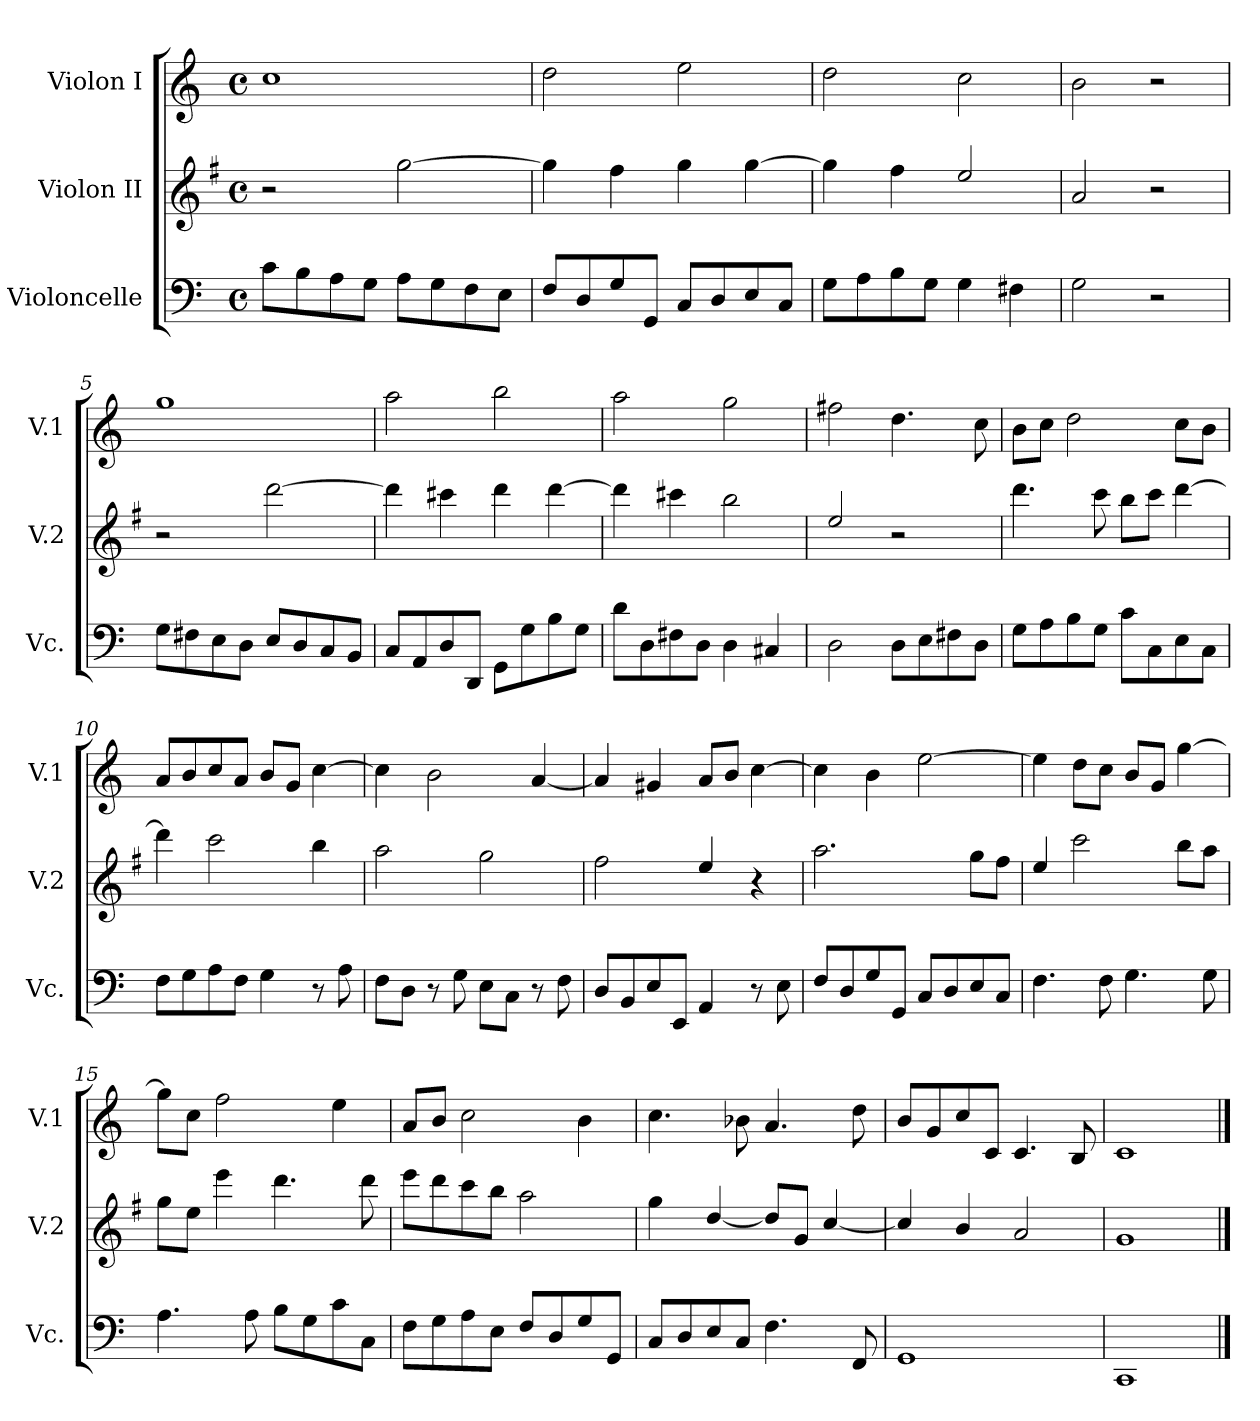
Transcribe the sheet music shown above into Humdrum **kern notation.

**kern	**kern	**kern
*part3	*part2	*part1
*staff3	*staff2	*staff1
*I"Violoncelle	*I"Violon II	*I"Violon I
*I'Vc.	*I'V.2	*I'V.1
*clefF4	*clefG2	*clefG2
*	*ITrd4c7	*
*k[]	*k[]	*k[]
*C:	*C:	*C:
*M4/4	*M4/4	*M4/4
*met(c)	*met(c)	*met(c)
=1	=1	=1
8c\L	2r	1cc
8B\	.	.
8A\	.	.
8G\J	.	.
8A\L	[2cc\	.
8G\	.	.
8F\	.	.
8E\J	.	.
=2	=2	=2
8F/L	4cc\]	2dd\
8D/	.	.
8G/	4b\	.
8GG/J	.	.
8C/L	4cc\	2ee\
8D/	.	.
8E/	[4cc\	.
8C/J	.	.
=3	=3	=3
8G\L	4cc\]	2dd\
8A\	.	.
8B\	4b\	.
8G\J	.	.
4G\	2a/	2cc\
4F#X\	.	.
=4	=4	=4
2G\	2d/	2b\
2r	2r	2r
=5	=5	=5
8G\L	2r	1gg
8F#X\	.	.
8E\	.	.
8D\J	.	.
8E/L	[2gg\	.
8D/	.	.
8C/	.	.
8BB/J	.	.
=6	=6	=6
8C/L	4gg\]	2aa\
8AA/	.	.
8D/	4ff#X\	.
8DD/J	.	.
8GG\L	4gg\	2bb\
8G\	.	.
8B\	[4gg\	.
8G\J	.	.
!!LO:LB:g=z
=7	=7	=7
8d\L	4gg\]	2aa\
8D\	.	.
8F#X\	4ff#X\	.
8D\J	.	.
4D\	2ee\	2gg\
4C#X/	.	.
=8	=8	=8
2D\	2a/	2ff#X\
8D\L	2r	4.dd\
8E\	.	.
8F#X\	.	.
8D\J	.	8cc\
=9	=9	=9
8G\L	4.gg\	8b\L
8A\	.	8cc\J
8B\	.	2dd\
8G\J	8ff\	.
8c\L	8ee\L	.
8C\	8ff\J	.
8E\	[4gg\	8cc\L
8C\J	.	8b\J
=10	=10	=10
8F\L	4gg\]	8a/L
8G\	.	8b/
8A\	2ff\	8cc/
8F\J	.	8a/J
4G\	.	8b/L
.	.	8g/J
8r	4ee\	[4cc\
8A\	.	.
=11	=11	=11
8F\L	2dd\	4cc\]
8D\J	.	.
8r	.	2b\
8G\	.	.
8E\L	2cc\	.
8C\J	.	.
8r	.	[4a/
8F\	.	.
=12	=12	=12
8D/L	2b\	4a/]
8BB/	.	.
8E/	.	4g#X/
8EE/J	.	.
4AA/	4a/	8a/L
.	.	8b/J
8r	4r	[4cc\
8E\	.	.
!!LO:PB:g=z
=13	=13	=13
8F/L	2.dd\	4cc\]
8D/	.	.
8G/	.	4b\
8GG/J	.	.
8C/L	.	[2ee\
8D/	.	.
8E/	8cc\L	.
8C/J	8b\J	.
=14	=14	=14
4.F\	4a/	4ee\]
.	2ff\	8dd\L
8F\	.	8cc\J
4.G\	.	8b/L
.	.	8g/J
.	8ee\L	[4gg\
8G\	8dd\J	.
=15	=15	=15
4.A\	8cc\L	8gg\L]
.	8a\J	8cc\J
.	4aa\	2ff\
8A\	.	.
8B\L	4.gg\	.
8G\	.	.
8c\	.	4ee\
8C\J	8gg\	.
=16	=16	=16
8F\L	8aa\L	8a/L
8G\	8gg\	8b/J
8A\	8ff\	2cc\
8E\J	8ee\J	.
8F/L	2dd\	.
8D/	.	.
8G/	.	4b\
8GG/J	.	.
=17	=17	=17
8C/L	4cc\	4.cc\
8D/	.	.
8E/	[4g/	.
8C/J	.	8b-X\
4.F\	8g/L]	4.a/
.	8c/J	.
.	[4f/	.
8FF/	.	8dd\
=18	=18	=18
1GG	4f/]	8b/L
.	.	8g/
.	4e/	8cc/
.	.	8c/J
.	2d/	4.c/
.	.	8B/
=19	=19	=19
1CC	1c	1c
==	==	==
*-	*-	*-
